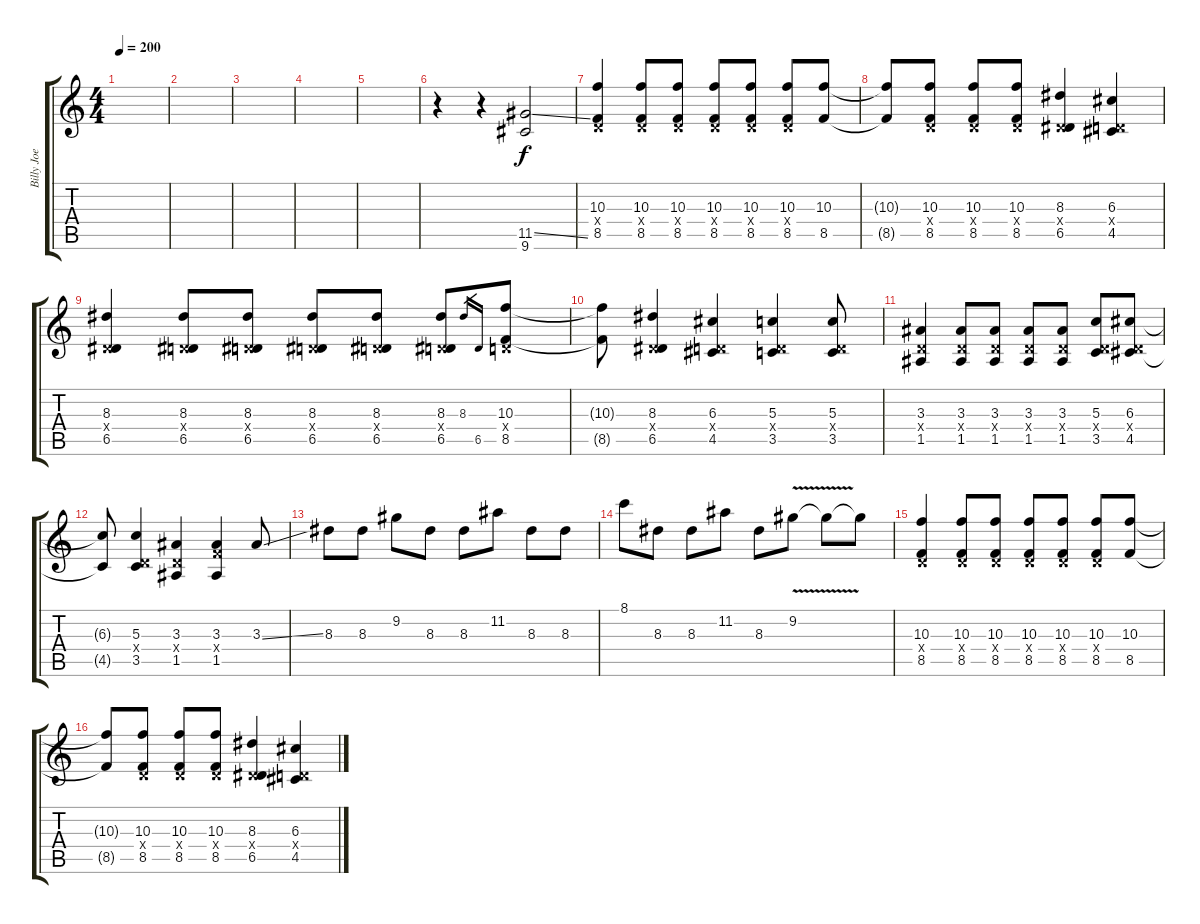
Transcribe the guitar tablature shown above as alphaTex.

\track ("Billy Joe 2nd Guitar" "Billy Joe ") {instrument distortionguitar}
\staff {score tabs}
\tuning (E4 B3 G3 D3 A2 E2) {hide}
\ts (4 4)
\tempo 200
\clef g2
\ks c
|
|
|
|
|
r.4 r.4 (11.5{ss} 9.6).2 |
(10.3 0.4{x} 8.5).4 (10.3 0.4{x} 8.5).8 (10.3 0.4{x} 8.5).8 (10.3 0.4{x} 8.5).8 (10.3 0.4{x} 8.5).8 (10.3 0.4{x} 8.5).8 (10.3 8.5).8 |
(10.3{t} 8.5{t}).8 (10.3 0.4{x} 8.5).8 (10.3 0.4{x} 8.5).8 (10.3 0.4{x} 8.5).8 (8.3 0.4{x} 6.5).4 (6.3 0.4{x} 4.5).4 |
(8.3 0.4{x} 6.5).4 (8.3 0.4{x} 6.5).8 (8.3 0.4{x} 6.5).8 (8.3 0.4{x} 6.5).8 (8.3 0.4{x} 6.5).8 (8.3 0.4{x} 6.5).8 8.3.16{gr} 6.5.16{gr} (10.3 0.4{x} 8.5).8 |
(10.3{t} 8.5{t}).8 (8.3 0.4{x} 6.5).4 (6.3 0.4{x} 4.5).4 (5.3 0.4{x} 3.5).4 (5.3 0.4{x} 3.5).8 |
(3.3 0.4{x} 1.5).4 (3.3 0.4{x} 1.5).8 (3.3 0.4{x} 1.5).8 (3.3 0.4{x} 1.5).8 (3.3 0.4{x} 1.5).8 (5.3 0.4{x} 3.5).8 (6.3 0.4{x} 4.5).8 |
(6.3{t} 4.5{t}).8 (5.3 0.4{x} 3.5).4 (3.3 0.4{x} 1.5).4 (3.3 3.4{x} 1.5).4 3.3{ss}.8 |
8.3.8 8.3.8 9.2.8 8.3.8 8.3.8 11.2.8 8.3.8 8.3.8 |
8.1.8 8.3.8 8.3.8 11.2.8 8.3.8 9.2{v}.8 9.2{t}.8 9.2{t}.8 |
(10.3 0.4{x} 8.5).4 (10.3 0.4{x} 8.5).8 (10.3 0.4{x} 8.5).8 (10.3 0.4{x} 8.5).8 (10.3 0.4{x} 8.5).8 (10.3 0.4{x} 8.5).8 (10.3 8.5).8 |
(10.3{t} 8.5{t}).8 (10.3 0.4{x} 8.5).8 (10.3 0.4{x} 8.5).8 (10.3 0.4{x} 8.5).8 (8.3 0.4{x} 6.5).4 (6.3 0.4{x} 4.5).4
